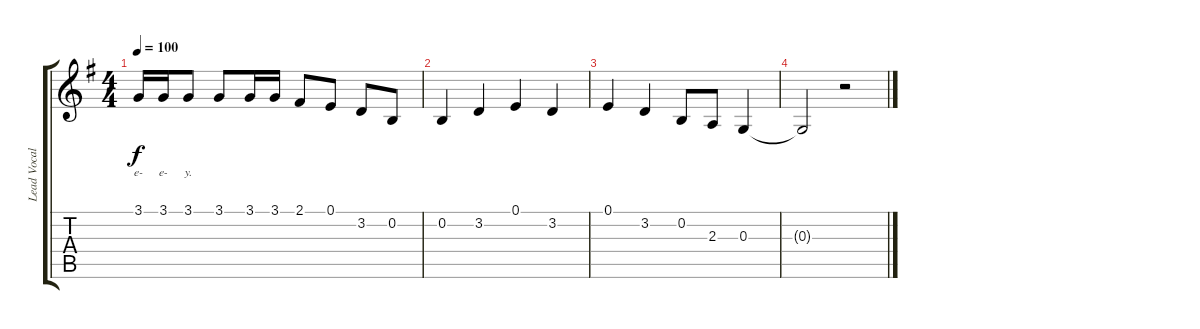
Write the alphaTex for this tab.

\track ("Lead Vocals" "Lead Vocal") {instrument violin}
\staff {score tabs}
\tuning (E4 B3 G3 D3 A2 E2) {hide}
\ts (4 4)
\tempo 100
\clef g2
\ks g
3.1{t}.16{lyrics (0 "e-") lyrics (1 "") lyrics (2 "") lyrics (3 "") lyrics (4 "") dy f} 3.1.16{lyrics (0 "e-") lyrics (1 "") lyrics (2 "") lyrics (3 "") lyrics (4 "")} 3.1.8{lyrics (0 "y.") lyrics (1 "") lyrics (2 "") lyrics (3 "") lyrics (4 "")} 3.1.8 3.1.16 3.1.16 2.1.8 0.1.8 3.2.8 0.2.8 |
0.2.4 3.2.4 0.1.4 3.2.4 |
0.1.4 3.2.4 0.2.8 2.3.8 0.3.4 |
0.3{t}.2 r.2
